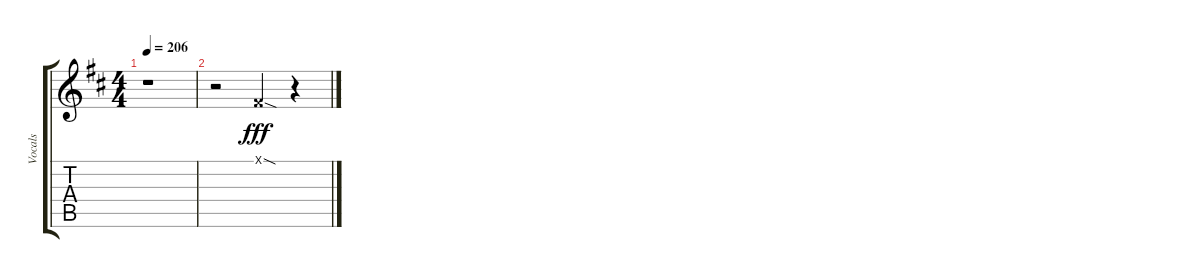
\track ("Vocals" "Vocals") {instrument voiceoohs}
\staff {score tabs}
\tuning (E4 B3 G3 D3 A2 E2) {hide}
\ts (4 4)
\tempo 206
\clef g2
\ks d
r.1{dy fff} |
r.2 2.1{sod x}.4 r.4
